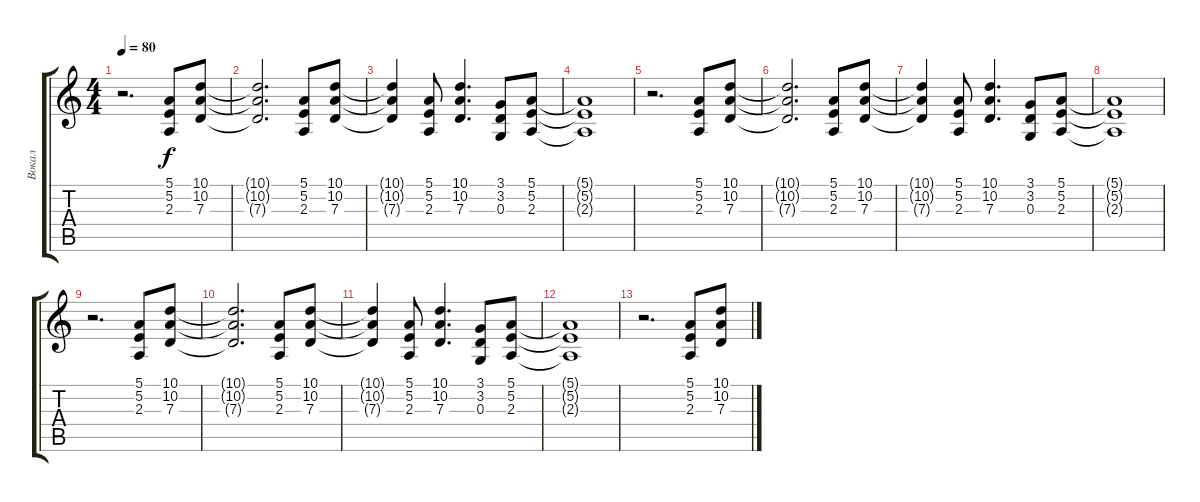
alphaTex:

\track ("Вокал" "Вокал") {instrument trumpet}
\staff {score tabs}
\tuning (E4 B3 G3 D3 A2 E2) {hide}
\ts (4 4)
\tempo 80
\clef g2
\ks aminor
r.2{d dy f} (5.1 5.2 2.3).8 (10.1 10.2 7.3).8 |
(10.1{t} 10.2{t} 7.3{t}).2{d} (5.1 5.2 2.3).8 (10.1 10.2 7.3).8 |
(10.1{t} 10.2{t} 7.3{t}).4 (5.1 5.2 2.3).8 (10.1 10.2 7.3).4{d} (3.1 3.2 0.3).8 (5.1 5.2 2.3).8 |
(5.1{t} 5.2{t} 2.3{t}).1 |
r.2{d} (5.1 5.2 2.3).8 (10.1 10.2 7.3).8 |
(10.1{t} 10.2{t} 7.3{t}).2{d} (5.1 5.2 2.3).8 (10.1 10.2 7.3).8 |
(10.1{t} 10.2{t} 7.3{t}).4 (5.1 5.2 2.3).8 (10.1 10.2 7.3).4{d} (3.1 3.2 0.3).8 (5.1 5.2 2.3).8 |
(5.1{t} 5.2{t} 2.3{t}).1 |
r.2{d} (5.1 5.2 2.3).8 (10.1 10.2 7.3).8 |
(10.1{t} 10.2{t} 7.3{t}).2{d} (5.1 5.2 2.3).8 (10.1 10.2 7.3).8 |
(10.1{t} 10.2{t} 7.3{t}).4 (5.1 5.2 2.3).8 (10.1 10.2 7.3).4{d} (3.1 3.2 0.3).8 (5.1 5.2 2.3).8 |
(5.1{t} 5.2{t} 2.3{t}).1 |
r.2{d} (5.1 5.2 2.3).8 (10.1 10.2 7.3).8
